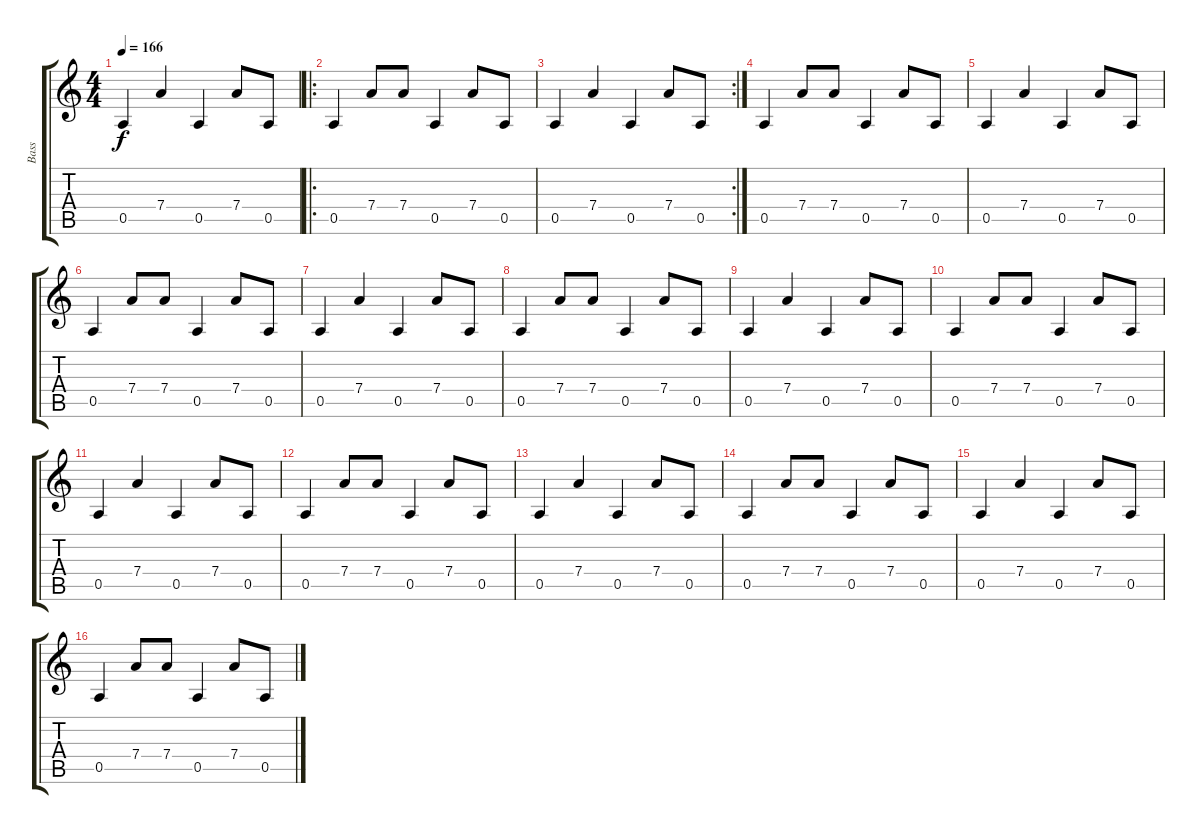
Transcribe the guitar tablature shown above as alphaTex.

\track ("Bass" "Bass") {instrument synthbass2}
\staff {score tabs}
\tuning (E4 B3 G3 D3 A2 E2) {hide}
\ts (4 4)
\tempo 166
\clef g2
\ks c
0.5.4{dy f} 7.4.4 0.5.4 7.4.8 0.5.8 |
\ro
0.5.4 7.4.8 7.4.8 0.5.4 7.4.8 0.5.8 |
\rc 2
0.5.4 7.4.4 0.5.4 7.4.8 0.5.8 |
0.5.4 7.4.8 7.4.8 0.5.4 7.4.8 0.5.8 |
0.5.4 7.4.4 0.5.4 7.4.8 0.5.8 |
0.5.4 7.4.8 7.4.8 0.5.4 7.4.8 0.5.8 |
0.5.4 7.4.4 0.5.4 7.4.8 0.5.8 |
0.5.4 7.4.8 7.4.8 0.5.4 7.4.8 0.5.8 |
0.5.4 7.4.4 0.5.4 7.4.8 0.5.8 |
0.5.4 7.4.8 7.4.8 0.5.4 7.4.8 0.5.8 |
0.5.4 7.4.4 0.5.4 7.4.8 0.5.8 |
0.5.4 7.4.8 7.4.8 0.5.4 7.4.8 0.5.8 |
0.5.4 7.4.4 0.5.4 7.4.8 0.5.8 |
0.5.4 7.4.8 7.4.8 0.5.4 7.4.8 0.5.8 |
0.5.4 7.4.4 0.5.4 7.4.8 0.5.8 |
0.5.4 7.4.8 7.4.8 0.5.4 7.4.8 0.5.8
